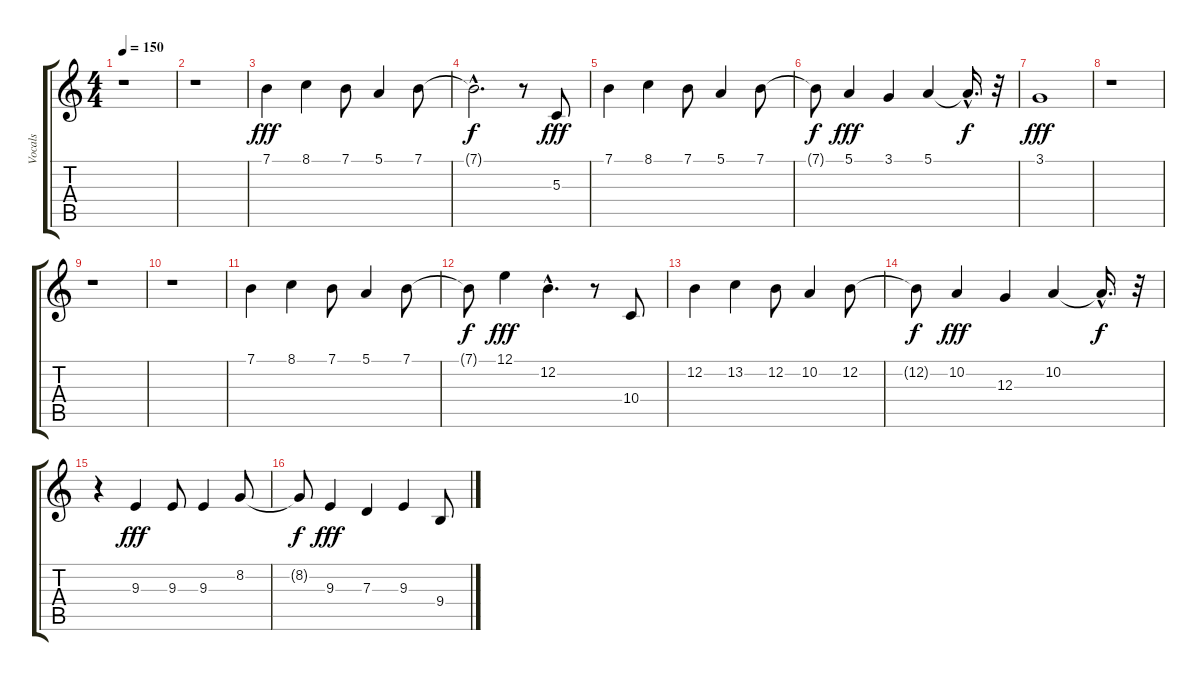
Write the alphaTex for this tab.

\track ("Vocals" "Vocals") {instrument tenorsax}
\staff {score tabs}
\tuning (E4 B3 G3 D3 A2 E2) {hide}
\ts (4 4)
\tempo 150
\clef g2
\ks c
r.1{dy fff} |
r.1 |
7.1.4 8.1.4 7.1.8 5.1.4 7.1.8 |
7.1{hac t}.2{d dy f} r.8 5.3.8{dy fff} |
7.1.4 8.1.4 7.1.8 5.1.4 7.1.8 |
7.1{t}.8{dy f} 5.1.4{dy fff} 3.1.4 5.1.4 5.1{hac t}.16{d dy f} r.32 |
3.1.1{dy fff} |
r.1 |
r.1 |
r.1 |
7.1.4 8.1.4 7.1.8 5.1.4 7.1.8 |
7.1{t}.8{dy f} 12.1.4{dy fff} 12.2{hac}.4{d} r.8 10.4.8 |
12.2.4 13.2.4 12.2.8 10.2.4 12.2.8 |
12.2{t}.8{dy f} 10.2.4{dy fff} 12.3.4 10.2.4 10.2{hac t}.16{d dy f} r.32 |
r.4 9.3.4{dy fff} 9.3.8 9.3.4 8.2.8 |
8.2{t}.8{dy f} 9.3.4{dy fff} 7.3.4 9.3.4 9.4.8
